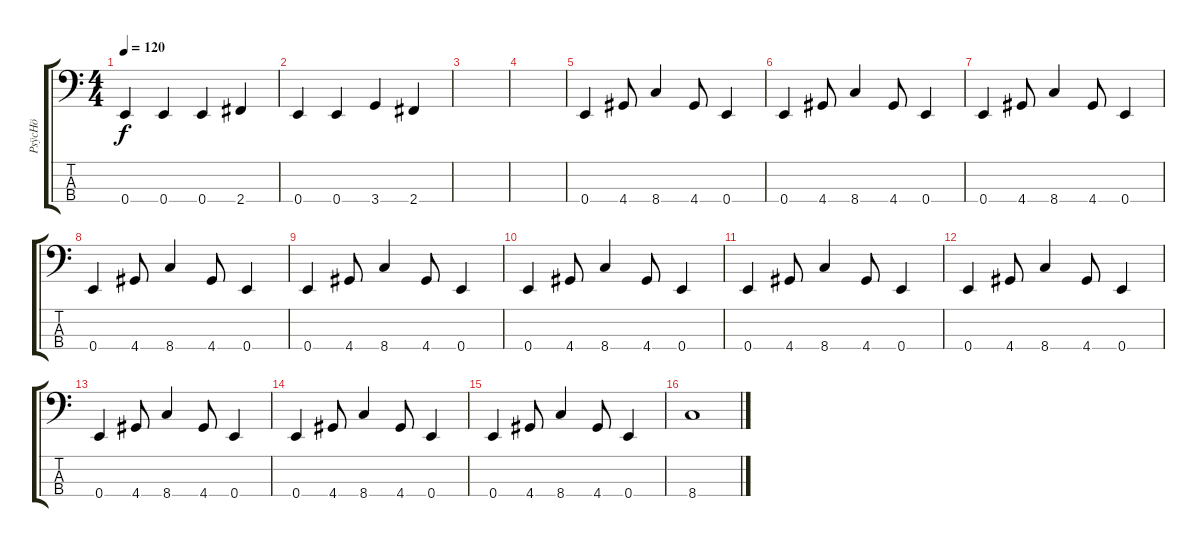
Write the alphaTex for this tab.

\track ("PsÿcHö" "PsÿcHö") {instrument electricbasspick}
\staff {score tabs}
\tuning (G2 D2 A1 E1) {hide}
\ts (4 4)
\tempo 120
\clef f4
\ks c
0.4.4{dy f} 0.4.4 0.4.4 2.4.4 |
0.4.4 0.4.4 3.4.4 2.4.4 |
|
|
0.4.4 4.4.8 8.4.4 4.4.8 0.4.4 |
0.4.4 4.4.8 8.4.4 4.4.8 0.4.4 |
0.4.4 4.4.8 8.4.4 4.4.8 0.4.4 |
0.4.4 4.4.8 8.4.4 4.4.8 0.4.4 |
0.4.4 4.4.8 8.4.4 4.4.8 0.4.4 |
0.4.4 4.4.8 8.4.4 4.4.8 0.4.4 |
0.4.4 4.4.8 8.4.4 4.4.8 0.4.4 |
0.4.4 4.4.8 8.4.4 4.4.8 0.4.4 |
0.4.4 4.4.8 8.4.4 4.4.8 0.4.4 |
0.4.4 4.4.8 8.4.4 4.4.8 0.4.4 |
0.4.4 4.4.8 8.4.4 4.4.8 0.4.4 |
8.4.1
